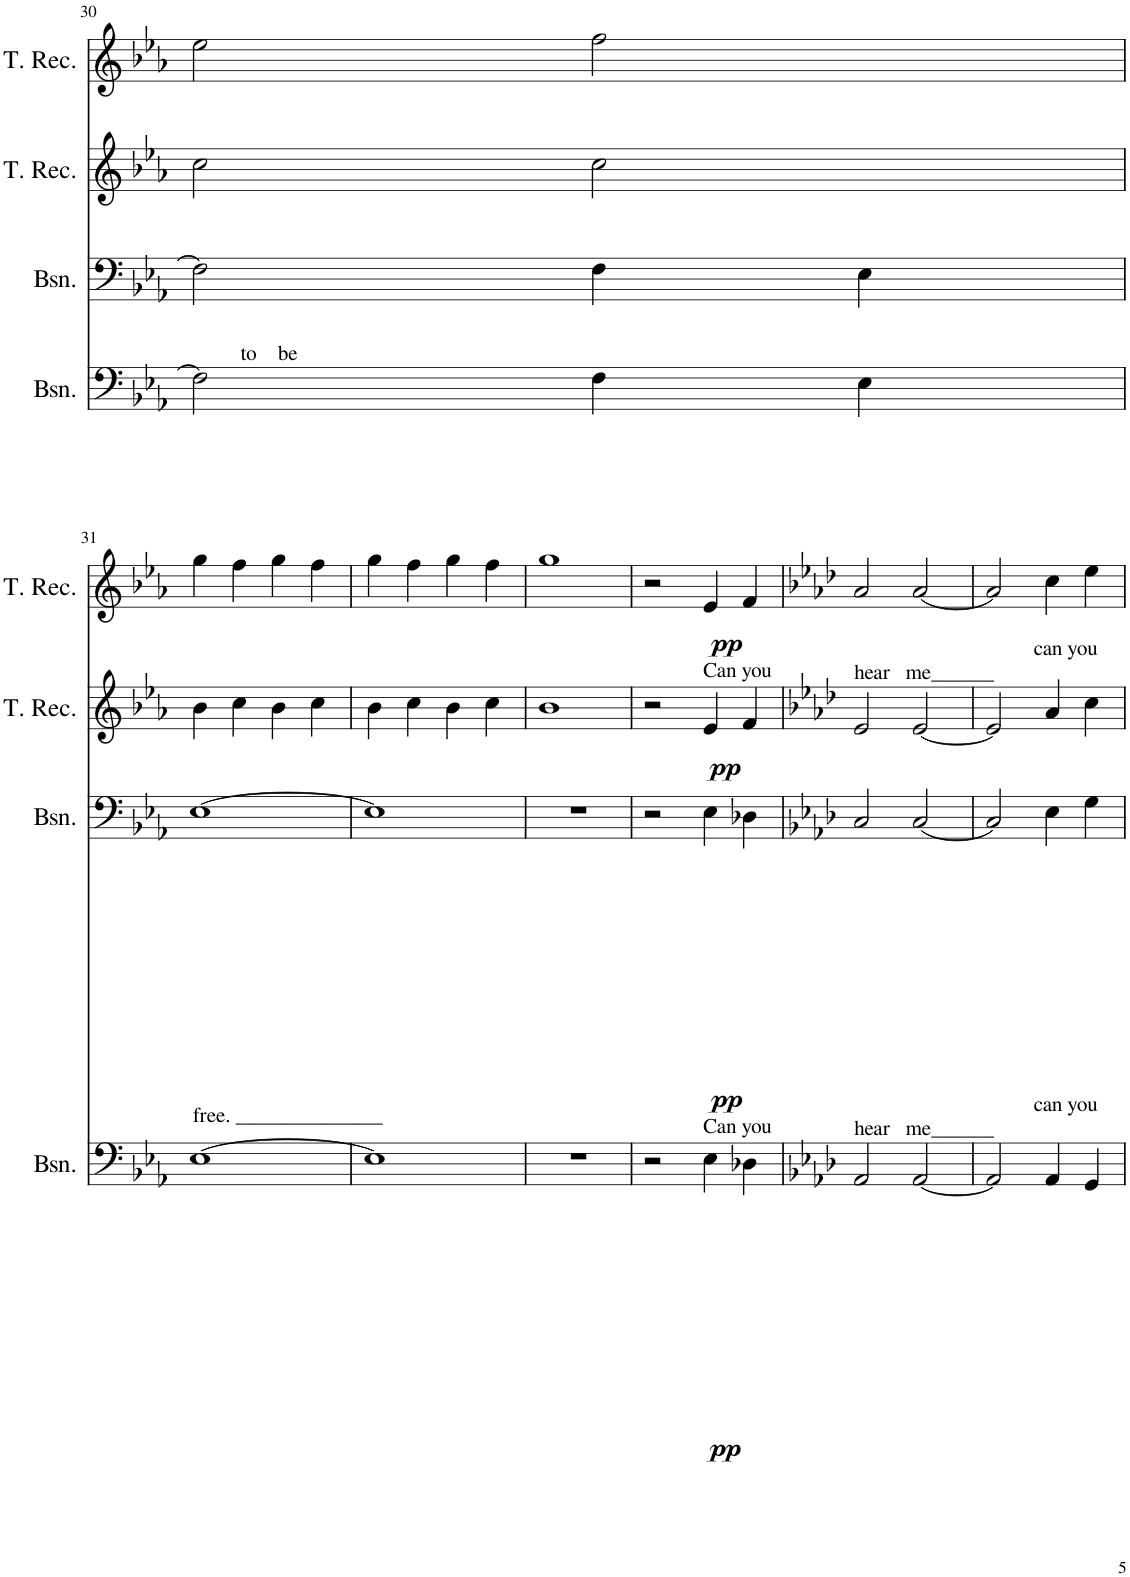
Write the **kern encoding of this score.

**kern	**dynam	**kern	**dynam	**kern	**dynam	**kern	**dynam
*part4	*part4	*part3	*part3	*part2	*part2	*part1	*part1
*staff4	*staff4	*staff3	*staff3	*staff2	*staff2	*staff1	*staff1
*I"Bassoon	*	*I"Bassoon	*	*I"Tenor Recorder	*	*I"Tenor Recorder	*
*I'Bsn.	*	*I'Bsn.	*	*I'T. Rec.	*	*I'T. Rec.	*
!!LO:PB:g=z
*clefF4	*	*clefF4	*	*clefG2	*	*clefG2	*
*k[b-e-a-]	*	*k[b-e-a-]	*	*k[b-e-a-]	*	*k[b-e-a-]	*
*M4/4	*	*M4/4	*	*M4/4	*	*M4/4	*
=30	=30	=30	=30	=30	=30	=30	=30
!LO:TX:a:t=to    be	!	!	!	!	!	!	!
2F\]	.	2F\]	.	2cc\	.	2ee-\	.
4F\	.	4F\	.	2cc\	.	2ff\	.
4E-\	.	4E-\	.	.	.	.	.
!!LO:LB:g=z
=31	=31	=31	=31	=31	=31	=31	=31
!LO:TX:a:t=free. ______________	!	!	!	!	!	!	!
[1E-	.	[1E-	.	4b-\	.	4gg\	.
.	.	.	.	4cc\	.	4ff\	.
.	.	.	.	4b-\	.	4gg\	.
.	.	.	.	4cc\	.	4ff\	.
=32	=32	=32	=32	=32	=32	=32	=32
1E-]	.	1E-]	.	4b-\	.	4gg\	.
.	.	.	.	4cc\	.	4ff\	.
.	.	.	.	4b-\	.	4gg\	.
.	.	.	.	4cc\	.	4ff\	.
=33	=33	=33	=33	=33	=33	=33	=33
1r	.	1r	.	1b-	.	1gg	.
=34	=34	=34	=34	=34	=34	=34	=34
2r	.	2r	.	2r	.	2r	.
!	!	!	!	!LO:TX:a:t=Can you	!	!	!
!LO:TX:a:t=Can you	!	!	!	!	!	!	!
!	!LO:DY:b	!	!LO:DY:b	!	!LO:DY:b	!	!LO:DY:b
4E-\	pp	4E-\	pp	4e-/	pp	4e-/	pp
4D-X\	.	4D-X\	.	4f/	.	4f/	.
=35	=35	=35	=35	=35	=35	=35	=35
*k[b-e-a-d-]	*	*k[b-e-a-d-]	*	*k[b-e-a-d-]	*	*k[b-e-a-d-]	*
!	!	!	!	!LO:TX:a:t=hear   me______	!	!	!
!LO:TX:a:t=hear   me______	!	!	!	!	!	!	!
2AA-/	.	2C/	.	2e-/	.	2a-/	.
[2AA-/	.	[2C/	.	[2e-/	.	[2a-/	.
=36	=36	=36	=36	=36	=36	=36	=36
!	!	!	!	!LO:TX:a:t=can you	!	!	!
!LO:TX:a:t=can you	!	!	!	!	!	!	!
2AA-/]	.	2C/]	.	2e-/]	.	2a-/]	.
4AA-/	.	4E-\	.	4a-/	.	4cc\	.
4GG/	.	4G\	.	4cc\	.	4ee-\	.
=	=	=	=	=	=	=	=
*-	*-	*-	*-	*-	*-	*-	*-
